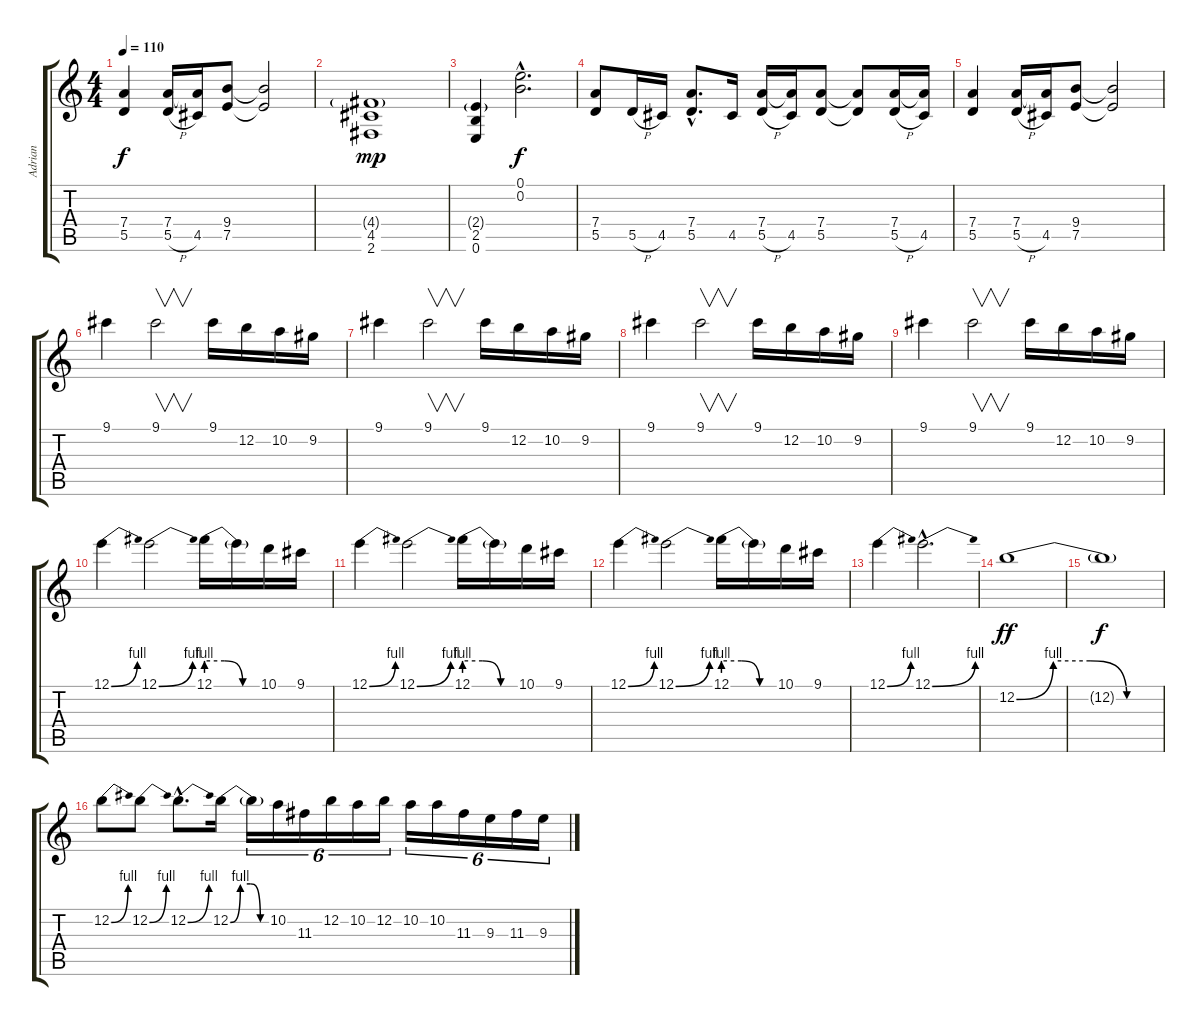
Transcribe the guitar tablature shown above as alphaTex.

\track ("Adrian" "Adrian") {instrument overdrivenguitar}
\staff {score tabs}
\tuning (E4 B3 G3 D3 A2 E2) {hide}
\ts (4 4)
\tempo 110
\clef g2
\ks c
(7.4 5.5).4{dy f} (7.4 5.5{h}).16 (7.4{t} 4.5).16 (9.4 7.5).8 (9.4{t} 7.5{t}).2 |
(4.4{g} 4.5 2.6).1{dy mp} |
(2.4{g} 2.5 0.6).4 (0.1{hac} 0.2{hac}).2{d dy f} |
(7.4 5.5).8 5.5{h}.16 4.5.16 (7.4{hac} 5.5{hac}).8{d} 4.5.16 (7.4 5.5{h}).16 (7.4{t} 4.5).16 (7.4 5.5).8 (7.4{t} 5.5{t}).8 (7.4 5.5{h}).16 (7.4{t} 4.5).16 |
(7.4 5.5).4 (7.4 5.5{h}).16 (7.4{t} 4.5).16 (9.4 7.5).8 (9.4{t} 7.5{t}).2 |
9.1.4 9.1.2{v} 9.1.16 12.2.16 10.2.16 9.2.16 |
9.1.4 9.1.2{v} 9.1.16 12.2.16 10.2.16 9.2.16 |
9.1.4 9.1.2{v} 9.1.16 12.2.16 10.2.16 9.2.16 |
9.1.4 9.1.2{v} 9.1.16 12.2.16 10.2.16 9.2.16 |
12.1{be (bend 0 0 60 4)}.4 12.1{be (bend 0 0 60 4)}.2 12.1{be (custom 0 4 20 4 40 0 60 0)}.16 12.1{t}.16 10.1.16 9.1.16 |
12.1{be (bend 0 0 60 4)}.4 12.1{be (bend 0 0 60 4)}.2 12.1{be (custom 0 4 20 4 40 0 60 0)}.16 12.1{t}.16 10.1.16 9.1.16 |
12.1{be (bend 0 0 60 4)}.4 12.1{be (bend 0 0 60 4)}.2 12.1{be (custom 0 4 20 4 40 0 60 0)}.16 12.1{t}.16 10.1.16 9.1.16 |
12.1{be (bend 0 0 60 4)}.4 12.1{be (bend 0 0 60 4) hac}.2{d} |
12.2{be (custom 0 0 15 4 30 4 45 0 60 0)}.1{dy ff} |
12.2{t}.1{dy f} |
12.2{be (bend 0 0 60 4)}.8 12.2{be (bend 0 0 60 4)}.8 12.2{be (bend 0 0 60 4) hac}.8{d} 12.2{be (custom 0 0 15 4 30 4 45 0 60 0)}.16 12.2{t}.16{tu (6 4)} 10.2.16{tu (6 4)} 11.3.16{tu (6 4)} 12.2.16{tu (6 4)} 10.2.16{tu (6 4)} 12.2.16{tu (6 4)} 10.2.16{tu (6 4)} 10.2.16{tu (6 4)} 11.3.16{tu (6 4)} 9.3.16{tu (6 4)} 11.3.16{tu (6 4)} 9.3.16{tu (6 4)}
